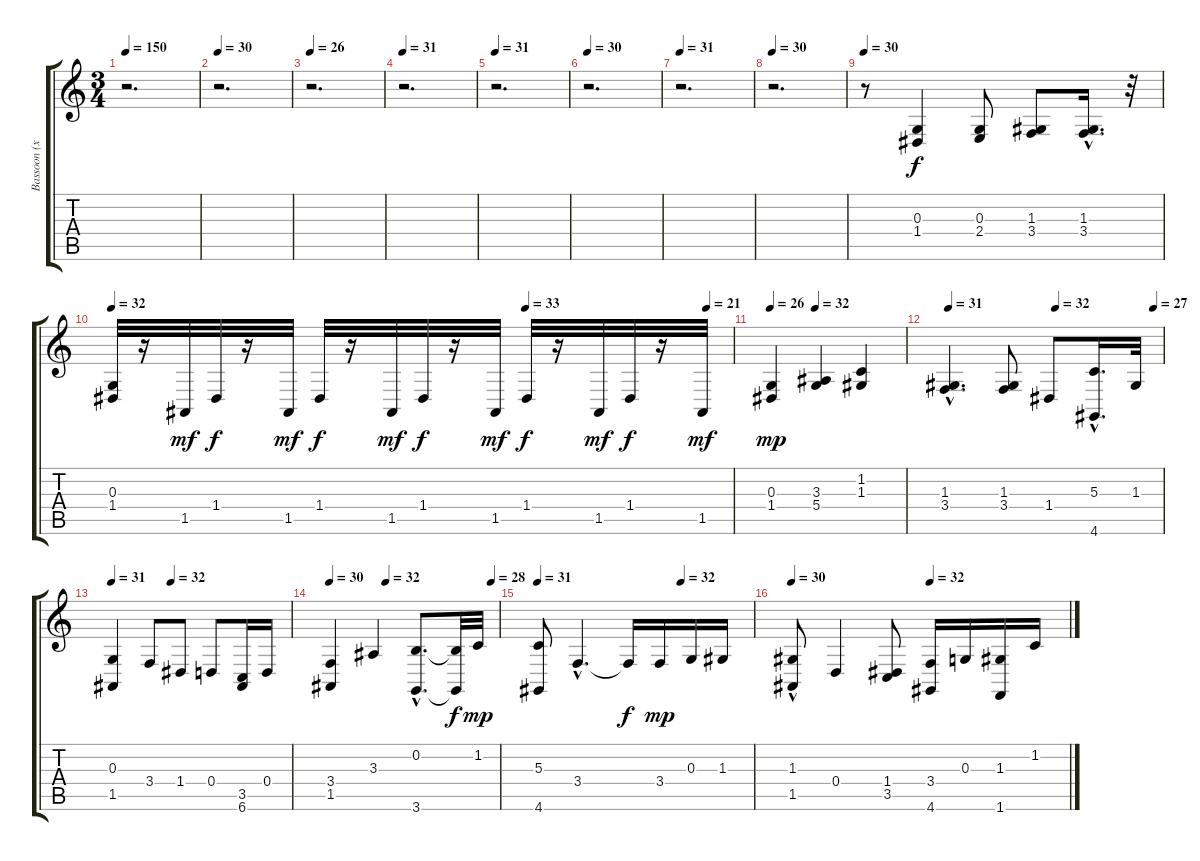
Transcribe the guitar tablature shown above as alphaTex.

\track ("Bassoon (x2)" "Bassoon (x") {instrument bassoon}
\staff {score tabs}
\tuning (E4 B3 G3 D3 A2 E2) {hide}
\ts (3 4)
\tempo 150
\clef g2
\ks c
r.2{d dy f instrument bassoon} |
\tempo 30
r.2{d} |
\tempo 26
r.2{d} |
\tempo 31
r.2{d} |
\tempo 31
r.2{d} |
\tempo 30
r.2{d} |
\tempo 31
r.2{d} |
\tempo 30
r.2{d} |
\tempo 30
r.8 (0.3 1.4).4{instrument bassoon} (0.3 2.4).8 (1.3 3.4).8 (1.3{hac} 3.4{hac}).16{d} r.32 |
\tempo 32
\tempo (33 0.6666666666666666)
\tempo (21 0.9583333333333334)
(0.3 1.4).32 r.16 1.5.32{dy mf} 1.4.32{dy f} r.16 1.5.32{dy mf} 1.4.32{dy f} r.16 1.5.32{dy mf} 1.4.32{dy f} r.16 1.5.32{dy mf} 1.4.32{dy f} r.16 1.5.32{dy mf} 1.4.32{dy f} r.16 1.5.32{dy mf} |
\tempo 26
\tempo (32 0.3333333333333333)
(0.3 1.4).4{dy mp} (3.3 5.4).4 (1.2 1.3).4 |
\tempo 31
\tempo (32 0.5)
\tempo (27 0.9583333333333334)
(1.3{hac} 3.4{hac}).4{d} (1.3 3.4).8 1.4.8 (5.3{hac} 4.6).16{d} 1.3.32 |
\tempo 31
\tempo (32 0.3333333333333333)
(0.3 1.5).4 3.4.8 1.4.8 0.4.8 (3.5 6.6).16 0.4.16 |
\tempo 30
\tempo (32 0.3333333333333333)
\tempo (28 0.9583333333333334)
(3.4 1.5).4 3.3.4 (0.2{hac} 3.6{hac}).8{d} (0.2{t} 3.6{t}).32{dy f} 1.2.32{dy mp} |
\tempo 31
\tempo (32 0.6666666666666666)
(5.3 4.6).8 3.4{hac}.4{d} 3.4{t}.16{dy f} 3.4.16{dy mp} 0.3.16 1.3.16 |
\tempo 30
\tempo (32 0.5)
(1.3 1.5{hac}).8 0.4.4 (1.4 3.5).8 (3.4 4.6).16 0.3.16 (1.3 1.6).16 1.2.16
